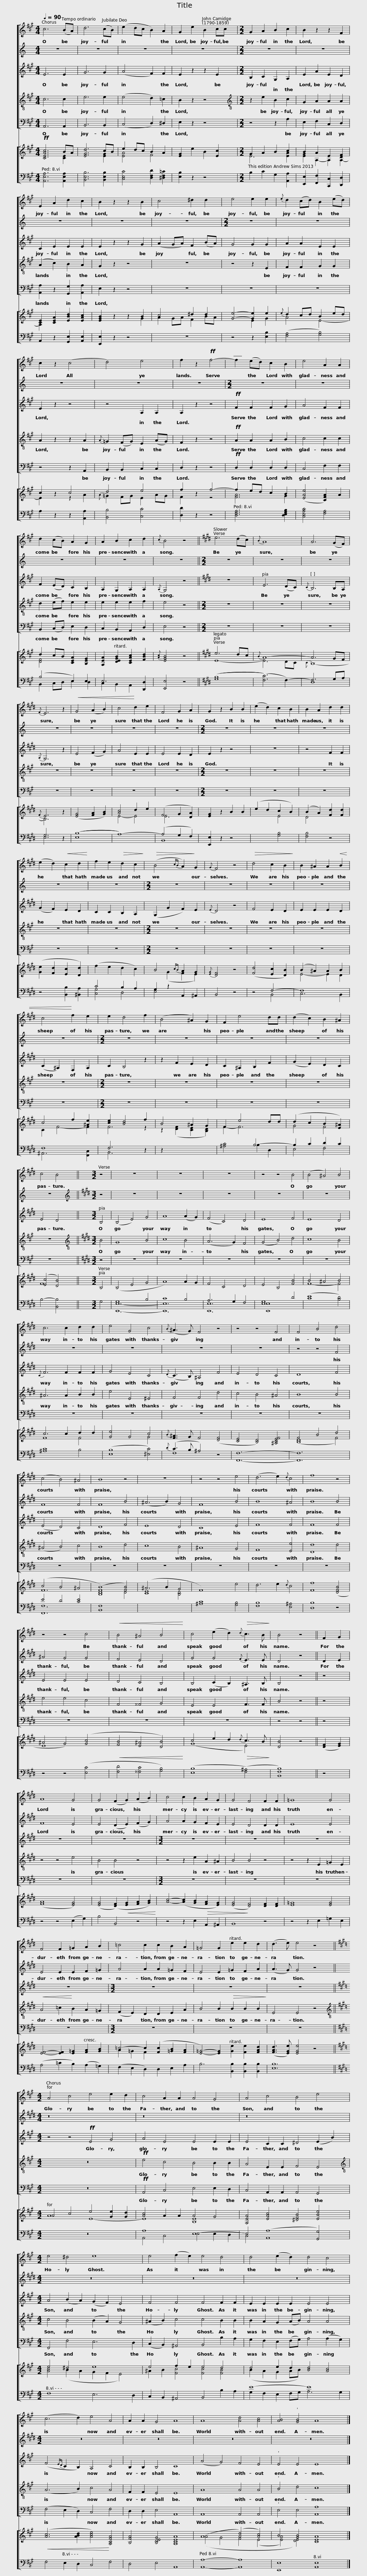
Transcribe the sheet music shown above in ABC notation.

X:1
%%score [ 1 2 3 4 5 ] [ ( 6 7 ) ( 8 9 ) ]
L:1/8
Q:1/4=90
M:4/4
I:linebreak $
K:A
V:1 treble
V:2 treble
V:3 treble
V:4 treble-8
V:5 bass
V:6 treble
V:7 treble
V:8 bass
V:9 bass
V:1
 c6 (BA) | d6 (cB) | (e2 dc B2) A2 | G2 e2 B2 cc |$[M:2/2] G2 A2 B2 c2 | %5
 B2 z2 z2 F2 | E2 A2 d2 c2 | B2 z2 z2 B2 |$ c4 ^d2 d2 |$ e4 e2 e2 | %10
{e} d2 (cd) B2 (ed) | c2 z2 (c4 | d4) e4 | f2 z2!ff! f4- |$ f2 (ed) c2 B2 | %15
 e4 A2 A2 | d2 (cB) A2 G2 | A2 B2 c2 d2 |${c} B4 z4 ||$[K:E] e6 (dc) | %20
{B} A8 | A6 (GF) |{F} E6 z2 |!<(! G4 (A2 B2) | c4!<)! d2 e2 | %25
 F4 G2 A2 |$ G2 z2 B2 B2 | (e2 d2) c2 B2 | B2 A2 d2 d2 | (e2 d2)!<(! c2 d2!<)! | %30
 f2 e2!>(! d2 c2!>)! |$!>(! (B4{cB} A2)!>)! G2 |{G} F4 z4 |!>(! d4 c2 B2!>)! | B2 ^A2 A2!<(! B2 | %35
 c4!<)! f2 e2 |$ e2 d4 f2 | (B4 ^A2) G2 | F2 e4 dd | (d2 c2) B2 ^A2 |$ %40
 c4 B4 ||$[M:3/2] z4 | z12 | z12 | z12 | %45
 z4 z4 B4 | (B4 ^A4) B4 |$ c6 c2 d2 d2 |$ e4 G4 c4 |{B} (^A3 G) F4 z4 | %50
 z4 z4 F4 | F4 B4 d4 | (c4 B4) ^A4 |$ B8 z4 |$ z12 | %55
 z4 z4 e4 | (d6 e2){d} c4 | f8 z4 | z4 z4 c4 |$!<(! B4 ^A4 B4!<)! |$ %60
 c4 (e2 d2)!>(!{d} c3 B!>)! | B4 z4 || F2 G2 | A8 G4 | G4 (F2 G2) (A2 B2) |$ %65
 c4 c2 B2 A2 G2 | G4 F4 F2 F2 | =G8 G4 | F4 F2 =G2 A2 B2 |$ =c4 c2 c2 B2 A2 | %70
 =G4 G2 e2 e2 d2 | (d3 e) e4 z4 ||$[K:A][M:4/2] A4 c4 e4 e2 d2 | c4 A2 A2 A4 G4 |$ A4 c4 B4 e4 |$ %75
[M:4/2] e4 ^d4 e8 | e4 (f2 e2) e4 d4 | d4 (e2 d2) d4 c4 |$ (c6 d2) e4 A4 | A2 A2 G4 A8 | %80
 A8 [Ad]4 [Ac]4 |$ [AB]4 [GB]4 A8 |] %82
V:2
[K:C] z8 | z8 | z8 | z8 |$[M:2/2] z8 | %5
 z8 | z8 | z8 |$ z8 |$[M:2/2] z8 | %10
 z8 | z8 | z8 | z8 |$[M:2/2] z8 | %15
 z8 | z8 | z8 |$ z8 ||$[M:2/2] z8 | %20
 z8 | z8 | z8 | z8 | z8 | %25
 z8 |$[M:2/2] z8 | z8 | z8 | z8 | %30
 z8 |$[M:2/2] z8 | z8 | z8 | z8 | %35
 z8 |$[M:2/2] z8 | z8 | z8 | z8 |$ %40
 z8 ||$[K:E][M:3/2][K:treble] z4 | z12 | z12 | z12 | %45
 z12 | z12 |$ z12 |$ z12 | z12 | %50
 z12 | z4 z4 F4 | F8 F4 |$ F8 B4 |$ (^A6 B2) G4 | %55
 F8 B4 | B8 ^A4 | B8 B4 | ^A4 G4 G4 |$ F4 E4 D4 |$ %60
 G4 G4{F} E3 E | D4 z4 || D2 E2 | F8 E4 | E4 (D2 E2) (F2 G2) |$ %65
 A4 A2 G2 F2 E2 | E4 D4 D2 D2 | E8 E4 | E4 E2 E2 F2 =G2 |$ A4 A2 A2 =G2 F2 | %70
 E4 E2 =G2 F2 A2 | (A3 G) G4 z4 ||$[M:4/4] z16 | z16 |$ z16 |$ %75
[M:4/2] z16 | z16 | z16 |$[M:4/2] z16 | z16 | %80
 z16 |$ z16 |] %82
V:3
 E6 E2 | G6 G2 | (A4 F2) F2 | E2 z2 z2 E2 |$[M:2/2] B,2 C2 G,2 A,2 | %5
 E2 A2 E2 D2 | C2 E2 E2 E2 | E2 z2 z2 G2 |$ (A2 GA) F2 (BA) |$ G4 G2 G2 | %10
 A2 A2 E2 E2 | E2 z2 z4 | z4 A,2 A,2 | A,2 z2 z4 |$!ff! F2 F2 F2 G2 | %15
 A4 F2 F2 | F2 (ED) C2 B,2 | A,2 G,2 A,2 A,2 |${A,} G,4 z4 ||$[K:E] z8 | %20
 E6 (DC) |{C} B,6 B,A, |{A,} G,6 z2 | E4 (F2 G2) | A4 E2 E2 | %25
 E4 E2 D2 |$ E2 z2 z4 | z8 | z4 F2 F2 | (G2 F2) E2 D2 | %30
 C2 C2 B,2 A,2 |$ (G,2 G2 F2) E2 |{E} D4 z4 | F4 E2 D2 | E2 E2 E2 D2 | %35
 (C2 ^A,2) F,2 A,2 |$ C2 B,4 z2 | z2 F2 E2 D2 | C2 ^A,2 B,2 F2 | (G2 E2) D2 C2 |$ %40
 E4 D4 ||$[M:3/2] B,4 | (B,4 E4) G4 | A8 (A2 G2) | (F4 C4) D4 | %45
 E8 F4 | E8 D4 |${C} F6 F2 F2 F2 |$ G4 E4 C4 |{D} (C3 B,) ^A,4 F4 | %50
 E4 D4 C4 | D8 F4 | (E4 D4) C4 |$ D8 F4 |$ E8 D4 | %55
 C8 E4 | F8 F4 | F8 F4 | E4 E4 E4 |$ D4 C4 B,4 |$ %60
 B,4 (C2 B,2) ^A,3 B, | B,4 z4 || z4 | z12 | z12 |$ %65
[M:3/2] z12 | z12 | z12 | z12 |$[M:3/2] z12 | %70
 z12 | z12 ||$[K:A][M:4/2] z4 z4!ff! E4 G4 | A4 E4 E4 E2 E2 |$ E4 C2 C2 ^D4 (E2 B2) |$ %75
[M:4/2] A4 (B2 A2) (G2 F2) E4 | F4 F4 F4 F2 F2 | E2 E2 E2 E2 E4 E4 |$ (F4{ED} C2 B,2) A,4 C4 | B,2 B,2 B,4 C8 | %80
 (A4 G4) F4 E4 |$ E4 E4 E8 |] %82
V:4
 c6 c2 | e6 e2 | (e4 d2) =c2 | B2 z2 z4 |$[M:2/2][K:treble-8] z2 e2 B2 c2 | %5
 G2 A2 A2 A2 | (A2 c2) B2 A2 | G2 z2 z4 |$ z8 |$ z4 z2 E2 | %10
 F2 F2 G2 G2 | A2 z2 z2 A2 |{A} =G2 (FG) E2 (AG) | F2 z2 z4 |$!ff! A2 A2 A2 B2 | %15
 c4 c2 c2 | d2 (ef) e2 e2 | e2 e2 e2 f2 |$ e4 z4 ||$[M:2/2] z8 | %20
 z8 | z8 | z8 | z8 | z8 | %25
 z8 |$[M:2/2] z8 | z8 | z8 | z8 | %30
 z8 |$[M:2/2] z8 | z8 | z8 | z8 | %35
 z8 |$[M:2/2] z8 | z8 | z8 | z8 |$ %40
 z8 ||$[K:E][M:3/2][K:treble-8] B4 | G8 B4 | c8 B4 | (A6 G2) F4 | %45
 (G4 B4) d4 | c8 B4 |$ ^A6 A2 B2 B2 |$ e4 E4 ^E4 | F4 F4 d4 | %50
 c4 B4 ^A4 | B8 B4 | (^A4 B4) c4 |$ B8 d4 |$ c8 B4 | %55
 ^A8 G4 | F8 [Ee]4 | [Dd]8 d4 | e4 e4 c4 |$ F4 ^^F4 G4 |$ %60
 E4 E4 F3 F | B4 z4 || z4 | z4 z4 e4 | B4 B4 z4 |$ %65
 z4 z2 e2 A2 ^A2 | B4 B4 z4 | z4 z2 E2 =G2 E2 |!<(! A4 =c2!<)! B2 A2 =G2 |$ (F2 E2) D2 D2 E2 A2 | %70
 B4 B2!>(! B2 B2 B2!>)! | E4 E4 z4 ||$[K:A][M:4/2][K:treble-8] z16 |!ff! e4 c4 B4 B2 B2 |$ A4 E2 E2 F4 E4 |$ %75
[M:4/2][K:treble-8] c4 B4 (B2 A2) G4 | (^A2 B2) c4 c4 B2 B2 | B2 A2 G2 (AB) A4 A4 |$ (A6 B2) c4 A4 | F2 F2 E4 E8 | %80
 A8 A4 A4 |$ B4 d4 c8 |] %82
V:5
 A,,6 A,,2 | B,,6 B,,2 | (C,4 D,2) ^D,2 | E,2 z2 z4 |$[M:2/2] z4 z2 A,2 | %5
 E,2 F,2 C,2 D,2 | [A,,A,]2 z2 [G,,G,]2 [A,,A,]2 | E,2 z2 z4 |$ z8 |$ z8 | %10
 z8 | z4 z2 A,,2 | B,,2 B,,2 C,2 C,2 | D,2 z2 z4 |$!ff! D,2 D,2 D,2 D,2 | %15
 C,4 F,2 F,2 | B,,2 (C,D,) E,2 D,2 | C,2 B,,2 A,,2 D,2 |$ E,4 z4 ||$[M:2/2] z8 | %20
 z8 | z8 | z8 | z8 | z8 | %25
 z8 |$[M:2/2] z8 | z8 | z8 | z8 | %30
 z8 |$[M:2/2] z8 | z8 | z8 | z8 | %35
 z8 |$[M:2/2] z8 | z8 | z8 | z8 |$ %40
 z8 ||$[K:E][M:3/2] z4 | z12 | z12 | z12 | %45
 z12 | z12 |$ z12 |$ z12 | z12 | %50
 z12 | z12 | z12 |$ z12 |$ z12 | %55
 z12 | z12 | z12 | z12 |$ z12 |$ %60
 z12 | z4 z4 || z4 | z12 | z12 |$ %65
[M:3/2] z12 | z12 | z12 | z12 |$[M:3/2] z12 | %70
 z12 | z12 ||$[K:A][M:4/2] z16 |!ff! A,,4 C,4 E,4 E,2 D,2 |$ C,4 A,,2 A,,2 A,,4 G,,4 |$ %75
[M:4/2] F,,4 F,4 E,6 D,2 | (C,2 B,,2) ^A,,4 B,,4 B,2 A,2 | G,2 F,2 E,2 (F,G,) A,4 (A,2 G,2) |$ (F,4 E,2 D,2) C,4 F,4 | D,2 D,2 E,4 A,,8 | %80
 A,,8 A,,4 A,,4 |$ E,4 E,4 [A,,A,]8 |] %82
V:6
!ff! [CEAc]6 BA | [EGd]6 cB | e2 dc B2 A2 | [EG]2 e2 B2 [Ec]2 |$[M:2/2] G2 A2 B2 c2 | %5
 B2 A2 E2 [DF]2 | [CE]2 [CEA]2 [EBd]2 [EAc]2 | [EGB]2 z2 z2 B2 |$ c4 ^d2 d2 |$ [Ge]4- [Ge]2 e2 | %10
{e} d2 cd B2 ed | c2 z2 c4 | d4 e4 | f2 z2 f4- |$ f2 ed c2 B2 | %15
 ([EAe]4 [CFA]2) A2 | d2 cB [CEA]2 [B,EG]2 | [A,EA]2 [DEGB]2 [CEAc]2 [FBd]2 |${[Ac]} [EGB]4 z4 ||$[K:E] e6 dc | %20
{B} A8- | A6 GF |{F} E6 z2 | ([EG]4 [FA]2 [GB]2) | [Ac]4 d2 e2 | %25
 (F4 G2 [DA]2) |$ [EG]2 z2 B2 B2 | (e2 d2 c2 B2) | (B2 A2) [Fd]2 [Fd]2 | ([Ge]2 [Fd]2 [Ec]2 [Dd]2) | %30
 (f2 e2 d2 c2) |$ B4{cB} A2 G2 |{[EG]} [DF]4 z4 | ([Fd]4 [Ec]2 [DB]2) | (B2 ^A2) A2 B2 | %35
 c4 f2 [^Ae]2 |$ [ce]2 [Bd]4 f2 | B4 ^A2 G2 | F2 e4 dd | (d2 c2 B2 [E^A]2) |$ %40
 ([Ec]4 [DB]4) ||$[M:3/2] B,4 | (B,4 E4 G4 | A8) A2 G2 | F4 C4 D4 | %45
 E4 B,4 [FB]4 | B4 ^A4 B4 |$ c6 c2 d2 d2 |$ [Ge]4 G4 c4 |{B} [F^A]3 G F4 ([DF]4 | %50
 [CE]4 [B,D]4) [^A,CEF]4 | F4 B4 d4 | (c4 B4 ^A4 |$ ([B,DFB]8) [FB]4) |$ (^A6 B2 G4 | %55
 F8) e4 | d6 e2{d} c4 | [Ff]8 ([DFB]4 | ^A4 G4) ([Gc]4 |$!<(! [FB]4 [E^A]4 [DB]4)!<)! |$ %60
 c4 e2 d2!>(!{d} c3 B!>)! | [DB]4 z4 || ([DF]2 [EG]2) | ([FA]8 [EG]4) | ([EG]4 ([DF]2)!<(! [EG]2 [FA]2 [GB]2)!<)! |$ %65
 [Ac]4- ([Ac]2 [GB]2!>(! [FA]2 [EG]2) | ([EG]4!>)! [DF]4) [DF]2 [DF]2 | [E=G]8 [EG]4 | [EF]4- [EF]2 [E=G]2 [FA]2 [GB]2 |$ =c4- c2 ([Fc]2 [=GB]2 [FA]2 | %70
 [E=G]4-) [EG]2 [Ge]2 [Fe]2 [FAd]2 | ([FAd]3 [EGe]) [EGe]4 z4 ||$[K:A][M:4/2] A4 c4 e4 [Ge]2 [Gd]2 | [Ac]4 A2 A2 A4 G4 |$ [A,EA]4 [EAc]4 [^DFB]4 [EBe]4 |$ %75
[M:4/2] e4 ^d4 e8 | e4 f2 e2 e4 d4 | d4 e2 d2 [Bd]4 [Ac]4 |$!<(! ([Ac]6 [ABd]2 [Ace]4)!<)! [A,CFA]4 | [B,FA]4 [B,DEG]4 [A,CEA]8 | %80
 (A8 ([Ad]4) [Ac]4) |$ B4 [GB]4 [CEA]8 |] %82
V:7
 x6 [CE]2 | x6 [EG]2 | [EA]4 F4 | x8 |$[M:2/2] E6 [EA]2 | %5
 [EG]2 A,2- A,2 A,2- | A,2 x6 | x6 G2 |$ A2 GA F2 BA |$ x4 E2 G2 | %10
 A4 E4- | E2 z2 z2 A2 |{A} =G2 FG E2 AG | F2 z2 z4 |$ [FA]6 G2 | %15
 x8 | [DF]4 x4 | x8 |$ x8 ||$[K:E] E8- | %20
 E6 DC |{C} B,8- | B,6 x2 | x8 | E4- E4 | %25
 E6 x2 |$ x6 x2 | x4 E4 | D4 x4 | x8 | %30
 x8 |$ x2 (G2 F2 E2) | x8 | x8 | E4- E2 D2 | %35
 C2 F4- F2 |$ F6 z2 | z2 ([DF]2 [CE]2 [B,D]2) | F2- F6 | G4 F4 |$ %40
 F8 ||$[M:3/2] x4 | x12 | x12 | x12 | %45
 x12 | F8- F4 |$ F8 F4 |$ x8 G4 | x12 | %50
 x12 | ([B,D]8 F4) | F12 |$ x8 D4 |$ [CE]8 [B,D]4 | %55
 x12 | x12 | x12 | E8 x3 x |$ x8 x3 x |$ %60
 (G8 E4) | x8 || x4 | x12 | x12 |$ %65
 x12 | x12 | x12 | x12 |$ A2 =G2 F2 x6 | %70
 x12 | x12 ||$[K:A][M:4/2] A8 E8- | E8 [B,E]8 |$ x16 |$ %75
[M:4/2] [Ac]4 (B2 A2 G2 F2 E4) | ^A2 B2 [Fc]4 [Fc]4 [FB]4 | (B2 A2 G2 AB) x8 |$ x16 | x16 | %80
 (A4 G4 F4 (E4 |$ [EA]4) [DE]4) x4 x4 |] %82
V:8
 [A,,E,A,]6 [A,,E,A,]2 | [B,,E,B,]6 [B,,E,B,]2 | [C,E,C]4 [D,F,D]2 [^D,F,=C]2 | [E,B,]2 z2 z4 |$[M:2/2] B,2 C2 G,2 [A,,A,]2 | %5
 [E,,E,]2 [F,,F,]2 [C,,C,]2 [D,,D,]2 | A,,2 z2 [G,,E,]2 [A,,E,]2 | [E,,E,]2 z2 z4 |$ z8 |$ z4 z2 [E,B,]2 | %10
 ([F,A,]4 [G,B,]4) | A,2 z2 z2 [A,,A,]2 | [B,,B,]4 [C,C]4 | [D,D]2 z2 z4 |$ [D,F,A,]6 [D,E,G,B,]2 | %15
 [C,E,A,C]4 [F,A,]4 | (B,4 E,2) E,2 | E,6 [D,,D,]2 |$ [E,,E,]4 x4 ||$[K:E] (([G,B,]8 | %20
 ([F,C]6)) F,2-) | F,6 G,A, | G,6 z2 | ((B,8 | A,8-)) | %25
 (A,4 G,2 F,2) |$ [E,,E,]2 x4 x2 | x4 [G,B,]4 | [F,B,]4 z4 | z4 [B,,B,]2 [^B,,A,]2 | %30
 C4 B,2 A,2 |$ G,2 z2 A,,2 ^A,,2 | B,,4 z4 | z4 F,4- | F,8 | %35
 F,8 |$ F,6 z2 | x8 | x4 B,4- | B,2 C2 D2 C2 |$ %40
 B,4- [B,,B,]4 ||$[M:3/2] G,4 | G,8 B,4 | C8 B,4 | A,6 G,2 F,4 | %45
 [E,G,]8 D4 | ([CE]8 [B,D]4) |$ [^A,C]8 B,4 |$ ([E,B,]8 [^E,C]4) |{D} (C3 B, ^A,4) z4 | %50
 x12 | x12 | E4 D4 [CE]4 |$ x12 |$ x12 | %55
 [^A,C]8 [G,B,]4 | [F,B,]8 [E,^A,]4 | [D,B,]8 z4 | z4 z4 ([E,C]4 |$ [F,D]4 [^^F,C]4 [G,B,]4) |$ %60
 ([E,B,]8 ([F,^A,]4) | [B,,F,B,]8) || z4 | z4 z4 (E,2 G,2) | B,4 B,,4 z4 |$ %65
 z4 z2 E,2 A,,2 ^A,,2 | B,,8 z4 | z4 z2 E,2 =G,2 E,2 | (A,4 =C2 B,2) (A,2 =G,2) |$ (F,2 E,2 D,2) D,2 E,2 A,2 | %70
 B,6 [B,,B,]2 [B,,B,]2 [B,,B,]2 | [E,B,]12 ||$[K:A][M:4/2] z16 | A,8 E,8- |$ E,4 ([A,,A,]8 [G,,G,]4) |$ %75
[M:4/2] x16 | x16 | E8- E8 |$ F,4 E,2 D,2 C,4 F,4 | D,4 E,4 A,,8 | %80
 [A,,A,]8- [A,,A,]8 |$ [E,,E,]8 [A,,E,]8 |] %82
V:9
 x8 | x8 | x8 | x8 |$[M:2/2] x8 | %5
 x8 | x8 | x8 |$ x8 |$ x8 | %10
 x8 | x8 | x8 | x8 |$ x8 | %15
 x8 | B,,2 C,D, E,2 D,2 | C,2 B,,2 A,,2 x2 |$ x4 z4 ||$[K:E] x8 | %20
 x8 | D,8 | E,6 x2 | E,8 | x8 | %25
 B,,8 |$ x2 z2 z4 | x8 | x8 | x8 | %30
 [C,G,]4 D,4 |$ E,4 x4 | x8 | z4 B,,4 | C,6 B,,2 | %35
 ^A,,6 [F,,C,]2 |$ B,,6 x2 | z2 x6 | [^A,C]4 B,2 D,2 | E,4 F,4 |$ %40
 x8 ||$[M:3/2] x4 | [E,,E,]12- | [E,,E,]12 | [E,,E,]12 | %45
 [E,,E,]8 x4 | x12 |$ x12 |$ x12 | F,8 x4 | %50
 [F,,F,]12- | [F,,F,]12 | [F,,F,]12 |$ [B,,F,]8 x4 |$ x12 | %55
 x12 | x12 | x12 | x12 |$ x12 |$ %60
 x12 | x8 || x4 | x12 | x12 |$ %65
 x12 | x12 | x12 | x12 |$ x12 | %70
 x12 | x12 ||$[K:A][M:4/2] x16 | A,,4 C,4 E,4 E,2 D,2 |$ C,4 x12 |$ %75
[M:4/2] F,8 E,6 D,2 | C,2 B,,2 ^A,,4 B,,4 B,2 A,2 | G,2 F,2 E,2 F,G, A,6 G,2 |$ x16 | x16 | %80
 x16 |$ x16 |] %82
